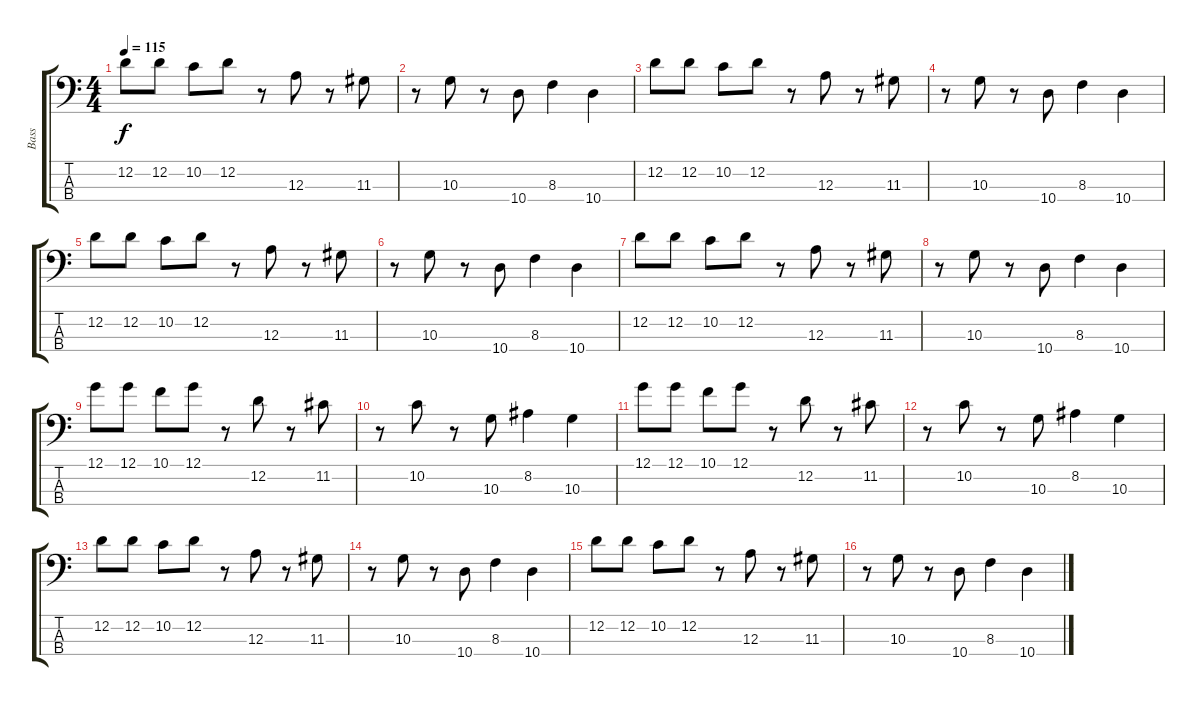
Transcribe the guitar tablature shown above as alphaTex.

\track ("Bass" "Bass") {instrument electricbassfinger}
\staff {score tabs}
\tuning (G2 D2 A1 E1) {hide}
\ts (4 4)
\tempo 115
\clef f4
\ks c
12.2.8{dy f} 12.2.8 10.2.8 12.2.8 r.8 12.3.8 r.8 11.3.8 |
r.8 10.3.8 r.8 10.4.8 8.3.4 10.4.4 |
12.2.8 12.2.8 10.2.8 12.2.8 r.8 12.3.8 r.8 11.3.8 |
r.8 10.3.8 r.8 10.4.8 8.3.4 10.4.4 |
12.2.8 12.2.8 10.2.8 12.2.8 r.8 12.3.8 r.8 11.3.8 |
r.8 10.3.8 r.8 10.4.8 8.3.4 10.4.4 |
12.2.8 12.2.8 10.2.8 12.2.8 r.8 12.3.8 r.8 11.3.8 |
r.8 10.3.8 r.8 10.4.8 8.3.4 10.4.4 |
12.1.8 12.1.8 10.1.8 12.1.8 r.8 12.2.8 r.8 11.2.8 |
r.8 10.2.8 r.8 10.3.8 8.2.4 10.3.4 |
12.1.8 12.1.8 10.1.8 12.1.8 r.8 12.2.8 r.8 11.2.8 |
r.8 10.2.8 r.8 10.3.8 8.2.4 10.3.4 |
12.2.8 12.2.8 10.2.8 12.2.8 r.8 12.3.8 r.8 11.3.8 |
r.8 10.3.8 r.8 10.4.8 8.3.4 10.4.4 |
12.2.8 12.2.8 10.2.8 12.2.8 r.8 12.3.8 r.8 11.3.8 |
r.8 10.3.8 r.8 10.4.8 8.3.4 10.4.4
